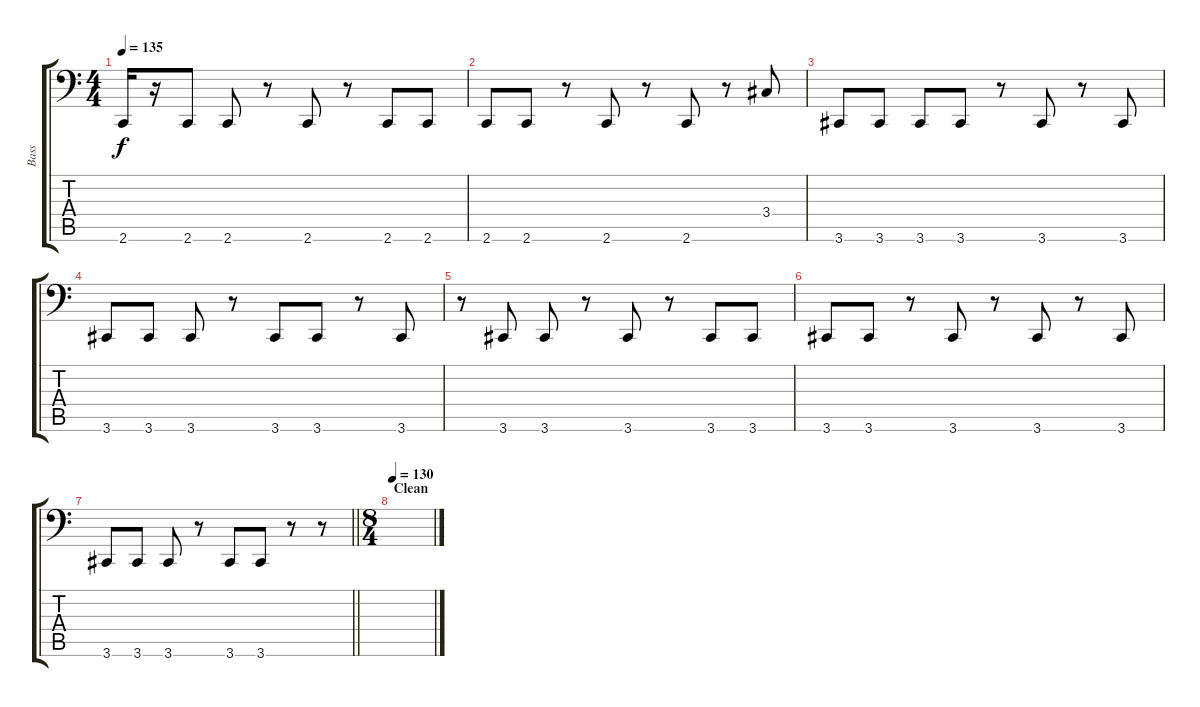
\track ("Bass" "Bass") {instrument electricbassfinger}
\staff {score tabs}
\tuning (C3 G2 Eb2 Bb1 F1 Bb0) {hide}
\ts (4 4)
\tempo 135
\clef f4
\ks c
2.6{t}.16{dy f} r.16 2.6.8 2.6.8 r.8 2.6.8 r.8 2.6.8 2.6.8 |
2.6.8 2.6.8 r.8 2.6.8 r.8 2.6.8 r.8 3.4.8 |
3.6.8 3.6.8 3.6.8 3.6.8 r.8 3.6.8 r.8 3.6.8 |
3.6.8 3.6.8 3.6.8 r.8 3.6.8 3.6.8 r.8 3.6.8 |
r.8 3.6.8 3.6.8 r.8 3.6.8 r.8 3.6.8 3.6.8 |
3.6.8 3.6.8 r.8 3.6.8 r.8 3.6.8 r.8 3.6.8 |
\barLineRight lightlight
3.6.8 3.6.8 3.6.8 r.8 3.6.8 3.6.8 r.8 r.8 |
\ts (8 4)
\section ("" "Clean")
\tempo 130
